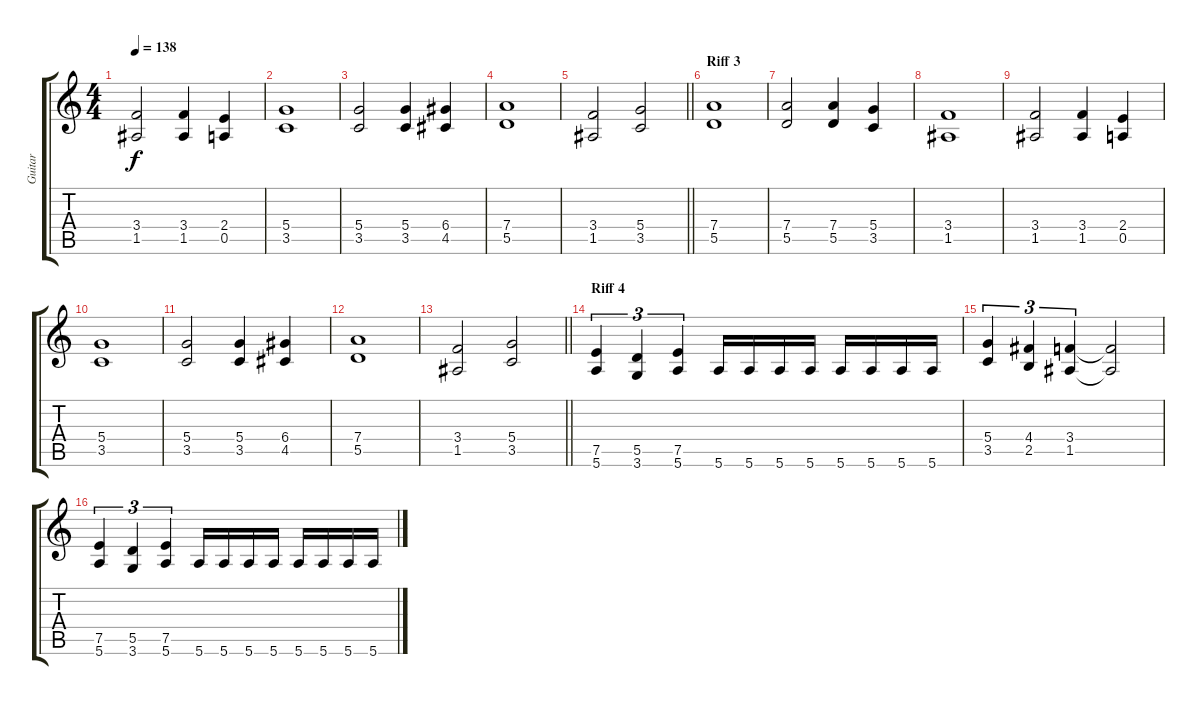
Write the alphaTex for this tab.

\track ("Guitar" "Guitar") {instrument distortionguitar}
\staff {score tabs}
\tuning (E4 B3 G3 D3 A2 E2) {hide}
\ts (4 4)
\tempo 138
\clef g2
\ks c
(3.4 1.5).2{dy f} (3.4 1.5).4 (2.4 0.5).4 |
(5.4 3.5).1 |
(5.4 3.5).2 (5.4 3.5).4 (6.4 4.5).4 |
(7.4 5.5).1 |
\barLineRight lightlight
(3.4 1.5).2 (5.4 3.5).2 |
\section ("" "Riff 3")
(7.4 5.5).1 |
(7.4 5.5).2 (7.4 5.5).4 (5.4 3.5).4 |
(3.4 1.5).1 |
(3.4 1.5).2 (3.4 1.5).4 (2.4 0.5).4 |
(5.4 3.5).1 |
(5.4 3.5).2 (5.4 3.5).4 (6.4 4.5).4 |
(7.4 5.5).1 |
\barLineRight lightlight
(3.4 1.5).2 (5.4 3.5).2 |
\section ("" "Riff 4")
(7.5 5.6).4{tu (3 2)} (5.5 3.6).4{tu (3 2)} (7.5 5.6).4{tu (3 2)} 5.6.16 5.6.16 5.6.16 5.6.16 5.6.16 5.6.16 5.6.16 5.6.16 |
(5.4 3.5).4{tu (3 2)} (4.4 2.5).4{tu (3 2)} (3.4 1.5).4{tu (3 2)} (3.4{t} 1.5{t}).2 |
(7.5 5.6).4{tu (3 2)} (5.5 3.6).4{tu (3 2)} (7.5 5.6).4{tu (3 2)} 5.6.16 5.6.16 5.6.16 5.6.16 5.6.16 5.6.16 5.6.16 5.6.16
